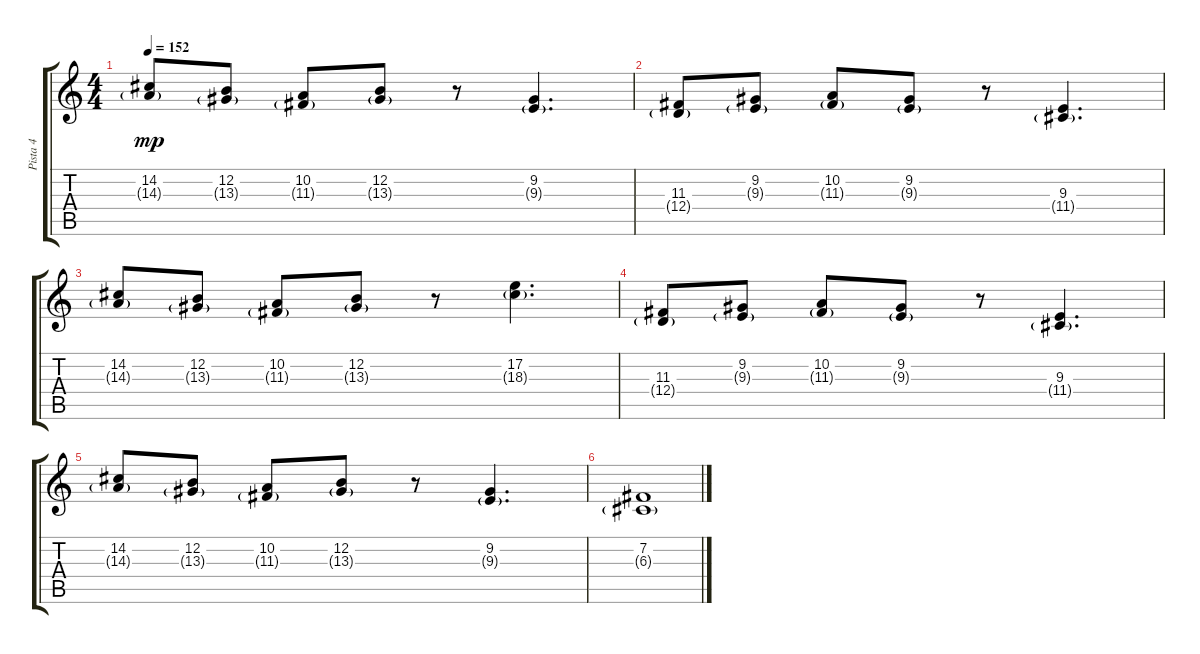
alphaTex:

\track ("Pista 4" "Pista 4") {instrument lead2sawtooth}
\staff {score tabs}
\tuning (E4 B3 G3 D3 A2 E2) {hide}
\ts (4 4)
\tempo 152
\clef g2
\ks c
(14.2 14.3{g}).8{dy mp} (12.2 13.3{g}).8 (10.2 11.3{g}).8 (12.2 13.3{g}).8 r.8 (9.2 9.3{g}).4{d} |
(11.3 12.4{g}).8 (9.2 9.3{g}).8 (10.2 11.3{g}).8 (9.2 9.3{g}).8 r.8 (9.3 11.4{g}).4{d} |
(14.2 14.3{g}).8 (12.2 13.3{g}).8 (10.2 11.3{g}).8 (12.2 13.3{g}).8 r.8 (17.2 18.3{g}).4{d} |
(11.3 12.4{g}).8 (9.2 9.3{g}).8 (10.2 11.3{g}).8 (9.2 9.3{g}).8 r.8 (9.3 11.4{g}).4{d} |
(14.2 14.3{g}).8 (12.2 13.3{g}).8 (10.2 11.3{g}).8 (12.2 13.3{g}).8 r.8 (9.2 9.3{g}).4{d} |
(7.2 6.3{g}).1
